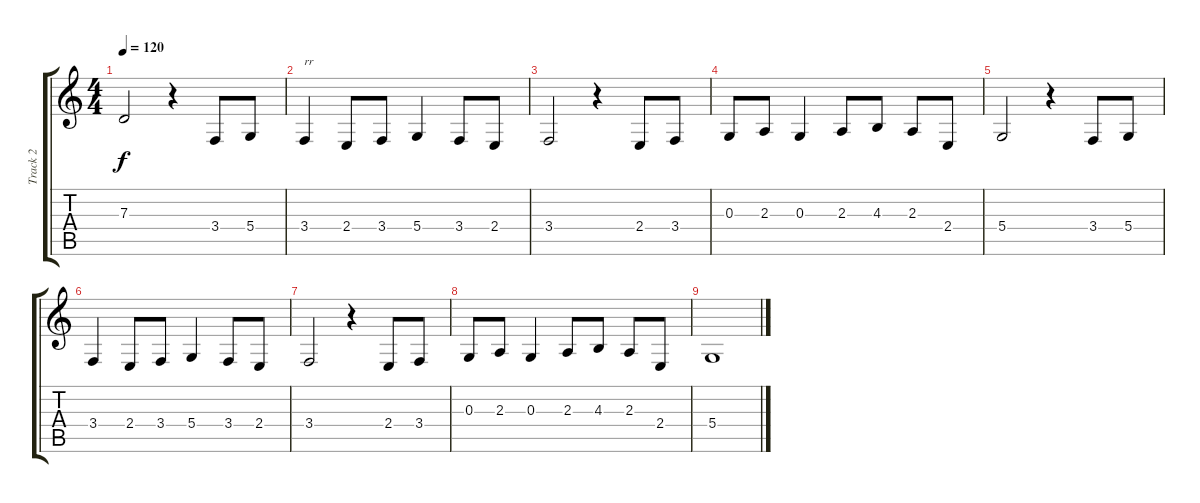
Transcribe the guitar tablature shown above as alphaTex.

\track ("Track 2" "Track 2") {instrument bassoon}
\staff {score tabs}
\tuning (E4 B3 G3 D3 A2 E2) {hide}
\ts (4 4)
\tempo 120
\clef g2
\ks c
7.3.2{dy f} r.4 3.4.8 5.4.8 |
3.4.4{txt "rr"} 2.4.8 3.4.8 5.4.4 3.4.8 2.4.8 |
3.4.2 r.4 2.4.8 3.4.8 |
0.3.8 2.3.8 0.3.4 2.3.8 4.3.8 2.3.8 2.4.8 |
5.4.2 r.4 3.4.8 5.4.8 |
3.4.4 2.4.8 3.4.8 5.4.4 3.4.8 2.4.8 |
3.4.2 r.4 2.4.8 3.4.8 |
0.3.8 2.3.8 0.3.4 2.3.8 4.3.8 2.3.8 2.4.8 |
5.4.1
